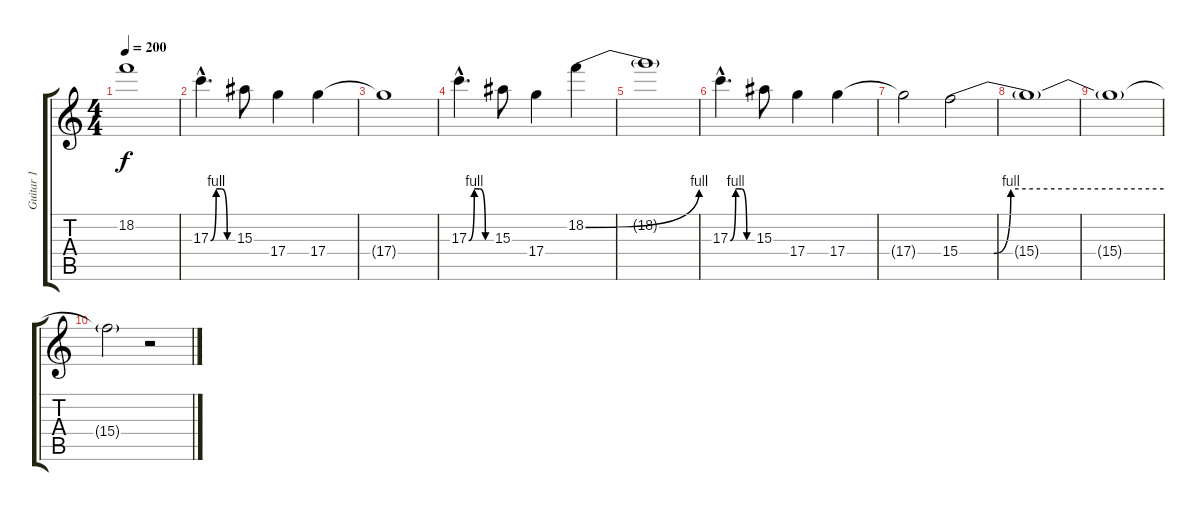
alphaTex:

\track ("Guitar 1" "Guitar 1") {instrument overdrivenguitar}
\staff {score tabs}
\tuning (E4 B3 G3 D3 A2 E2) {hide}
\ts (4 4)
\tempo 200
\clef g2
\ks c
18.2{t}.1{dy f} |
17.3{be (custom 0 0 15 4 30 4 45 0 60 0) hac}.4{d} 15.3.8 17.4.4 17.4.4 |
17.4{t}.1 |
17.3{be (custom 0 0 15 4 30 4 45 0 60 0) hac}.4{d} 15.3.8 17.4.4 18.2{be (bend 0 0 60 4)}.4 |
18.2{t}.1 |
17.3{be (custom 0 0 15 4 30 4 45 0 60 0) hac}.4{d} 15.3.8 17.4.4 17.4.4 |
17.4{t}.2 15.4{be (custom 0 0 10 0 15 4 30 4 45 4 60 4)}.2 |
15.4{t}.1 |
15.4{t}.1 |
15.4{t}.2 r.2
